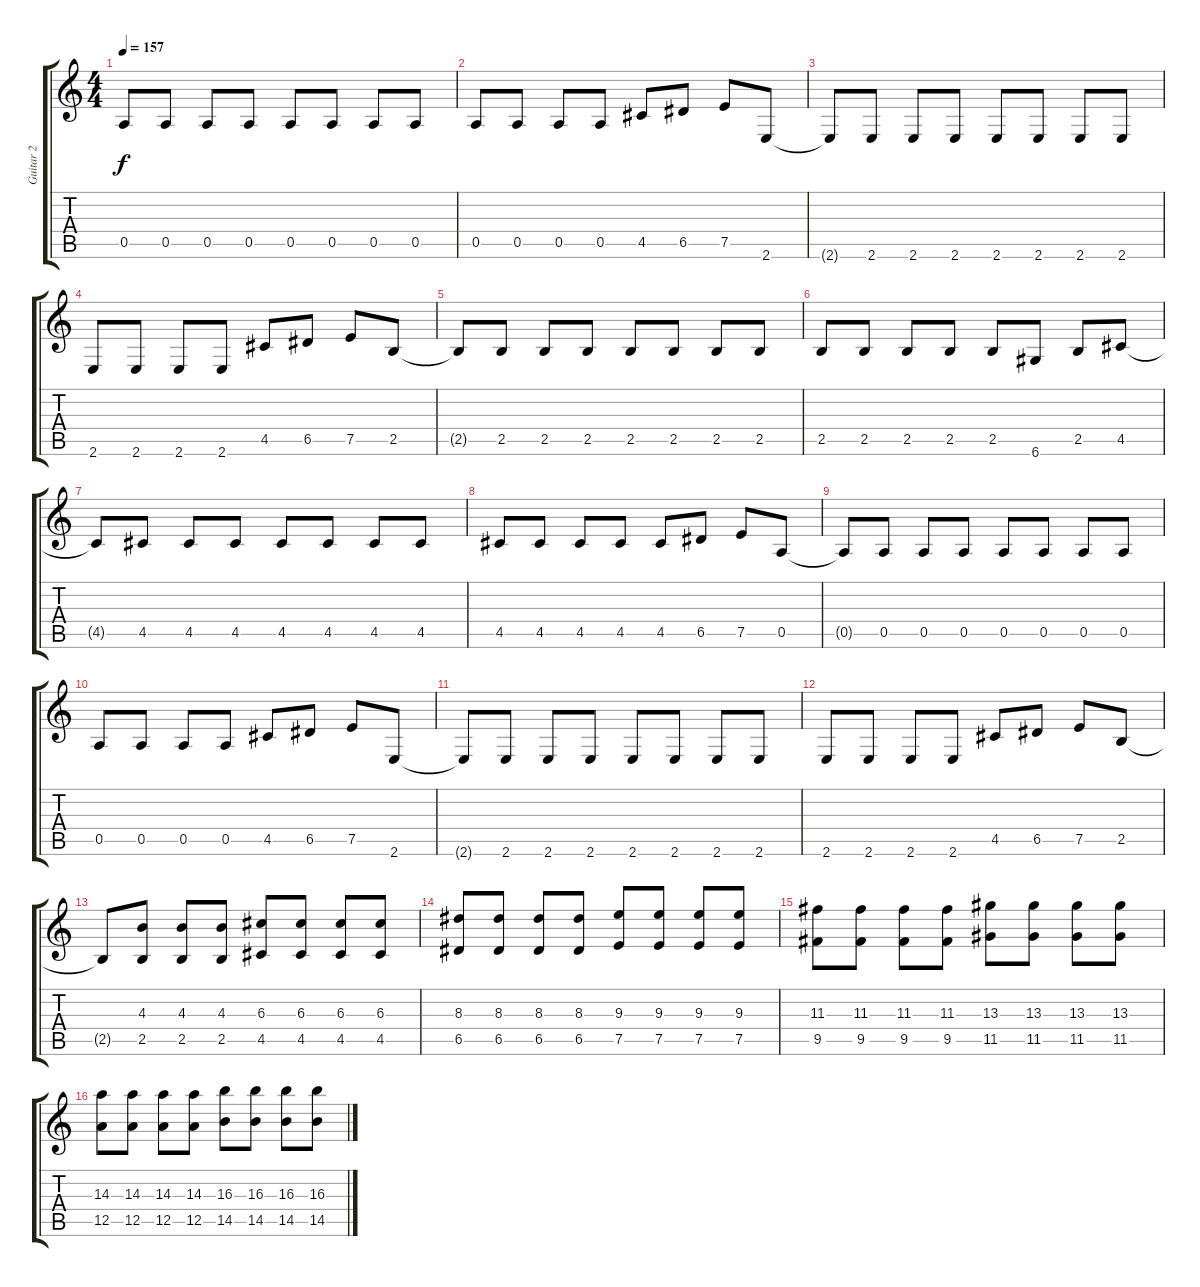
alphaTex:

\track ("Guitar 2" "Guitar 2") {instrument overdrivenguitar}
\staff {score tabs}
\tuning (E4 B3 G3 D3 A2 D2) {hide}
\ts (4 4)
\tempo 157
\clef g2
\ks c
0.5{t}.8{dy f} 0.5.8 0.5.8 0.5.8 0.5.8 0.5.8 0.5.8 0.5.8 |
0.5.8 0.5.8 0.5.8 0.5.8 4.5.8 6.5.8 7.5.8 2.6.8 |
2.6{t}.8 2.6.8 2.6.8 2.6.8 2.6.8 2.6.8 2.6.8 2.6.8 |
2.6.8 2.6.8 2.6.8 2.6.8 4.5.8 6.5.8 7.5.8 2.5.8 |
2.5{t}.8 2.5.8 2.5.8 2.5.8 2.5.8 2.5.8 2.5.8 2.5.8 |
2.5.8 2.5.8 2.5.8 2.5.8 2.5.8 6.6.8 2.5.8 4.5.8 |
4.5{t}.8 4.5.8 4.5.8 4.5.8 4.5.8 4.5.8 4.5.8 4.5.8 |
4.5.8 4.5.8 4.5.8 4.5.8 4.5.8 6.5.8 7.5.8 0.5.8 |
0.5{t}.8 0.5.8 0.5.8 0.5.8 0.5.8 0.5.8 0.5.8 0.5.8 |
0.5.8 0.5.8 0.5.8 0.5.8 4.5.8 6.5.8 7.5.8 2.6.8 |
2.6{t}.8 2.6.8 2.6.8 2.6.8 2.6.8 2.6.8 2.6.8 2.6.8 |
2.6.8 2.6.8 2.6.8 2.6.8 4.5.8 6.5.8 7.5.8 2.5.8 |
2.5{t}.8 (4.3 2.5).8 (4.3 2.5).8 (4.3 2.5).8 (6.3 4.5).8 (6.3 4.5).8 (6.3 4.5).8 (6.3 4.5).8 |
(8.3 6.5).8 (8.3 6.5).8 (8.3 6.5).8 (8.3 6.5).8 (9.3 7.5).8 (9.3 7.5).8 (9.3 7.5).8 (9.3 7.5).8 |
(11.3 9.5).8 (11.3 9.5).8 (11.3 9.5).8 (11.3 9.5).8 (13.3 11.5).8 (13.3 11.5).8 (13.3 11.5).8 (13.3 11.5).8 |
(14.3 12.5).8 (14.3 12.5).8 (14.3 12.5).8 (14.3 12.5).8 (16.3 14.5).8 (16.3 14.5).8 (16.3 14.5).8 (16.3 14.5).8
